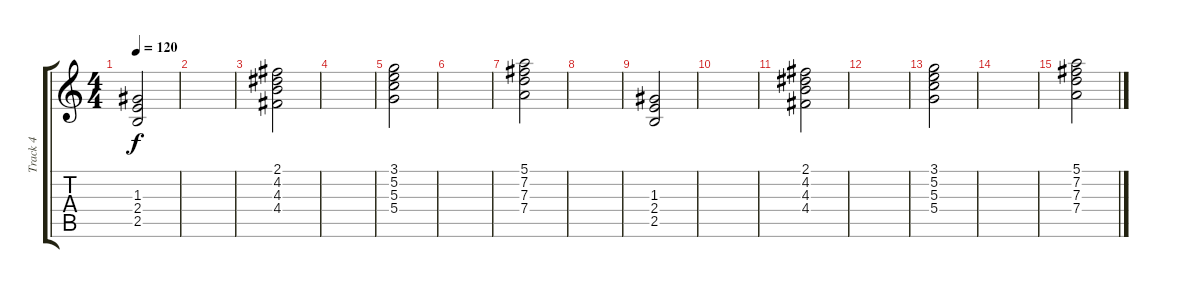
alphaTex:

\track ("Track 4" "Track 4") {instrument electricguitarclean}
\staff {score tabs}
\tuning (E4 B3 G3 D3 A2 E2) {hide}
\ts (4 4)
\tempo 120
\clef g2
\ks c
(1.3 2.4 2.5).2{dy f} |
|
(2.1 4.2 4.3 4.4).2 |
|
(3.1 5.2 5.3 5.4).2 |
|
(5.1 7.2 7.3 7.4).2 |
|
(1.3 2.4 2.5).2 |
|
(2.1 4.2 4.3 4.4).2 |
|
(3.1 5.2 5.3 5.4).2 |
|
(5.1 7.2 7.3 7.4).2
